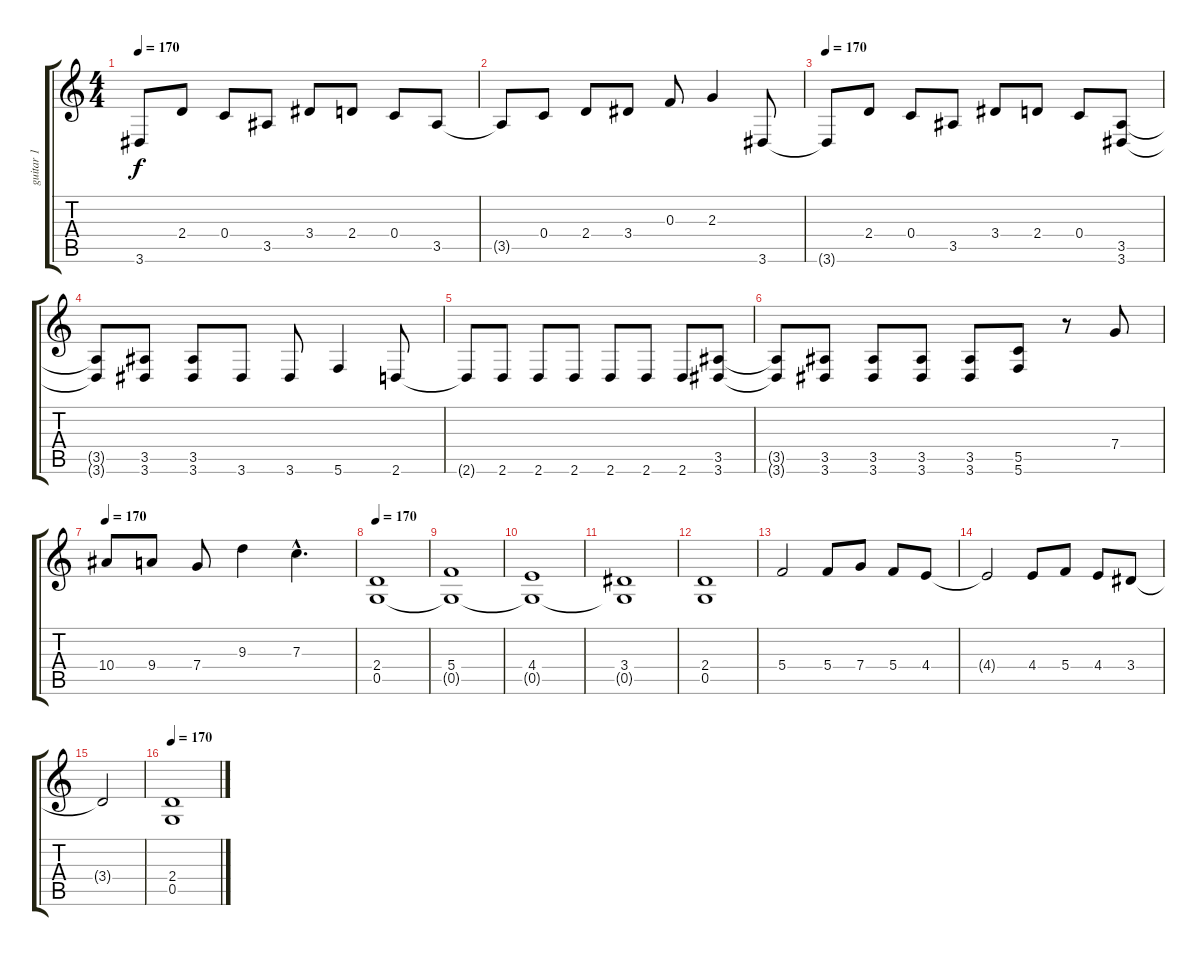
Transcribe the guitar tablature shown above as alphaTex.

\track ("guitar 1" "guitar 1") {instrument distortionguitar}
\staff {score tabs}
\tuning (D4 A3 F3 C3 G2 C2) {hide}
\ts (4 4)
\tempo 170
\clef g2
\ks c
3.6{t}.8{dy f} 2.4.8 0.4.8 3.5.8 3.4.8 2.4.8 0.4.8 3.5.8 |
3.5{t}.8 0.4.8 2.4.8 3.4.8 0.3.8 2.3.4 3.6.8 |
\tempo 170
3.6{t}.8 2.4.8 0.4.8 3.5.8 3.4.8 2.4.8 0.4.8 (3.5 3.6).8 |
(3.5{t} 3.6{t}).8 (3.5 3.6).8 (3.5 3.6).8 3.6.8 3.6.8 5.6.4 2.6.8 |
2.6{t}.8 2.6.8 2.6.8 2.6.8 2.6.8 2.6.8 2.6.8 (3.5 3.6).8 |
(3.5{t} 3.6{t}).8 (3.5 3.6).8 (3.5 3.6).8 (3.5 3.6).8 (3.5 3.6).8 (5.5 5.6).8 r.8 7.4.8 |
\tempo 170
10.4.8 9.4.8 7.4.8 9.3.4 7.3{hac}.4{d} |
\tempo 170
(2.4 0.5).1 |
(5.4 0.5{t}).1 |
(4.4 0.5{t}).1 |
(3.4 0.5{t}).1 |
(2.4 0.5).1 |
5.4.2 5.4.8 7.4.8 5.4.8 4.4.8 |
4.4{t}.2 4.4.8 5.4.8 4.4.8 3.4.8 |
3.4{t}.2 |
\tempo 170
(2.4 0.5).1
